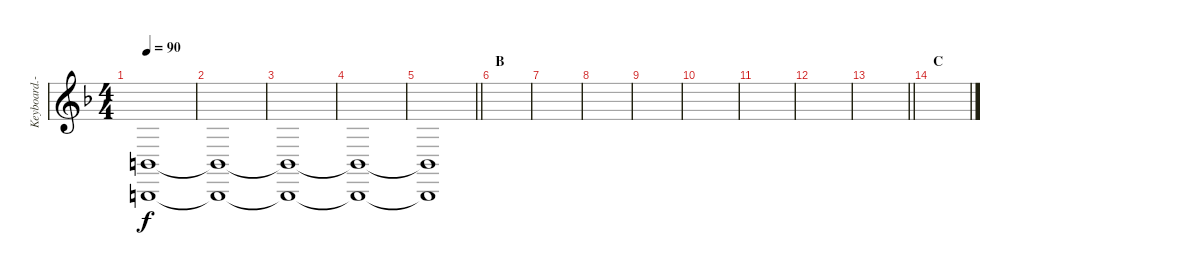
\track ("Keyboard.-I" "Keyboard.-") {instrument pad2warm}
\staff {score}
\tuning (Db4 Ab3 E3 B2 Gb2 B1) {hide}
\ts (4 4)
\tempo 90
\clef g2
\ks f
(0.4{t} 0.6{t}).1{dy f} |
(0.4{t} 0.6{t}).1 |
(0.4{t} 0.6{t}).1 |
(0.4{t} 0.6{t}).1 |
\barLineRight lightlight
(0.4{t} 0.6{t}).1 |
\section ("" "B")
|
|
|
|
|
|
|
\barLineRight lightlight
|
\section ("" "C")
